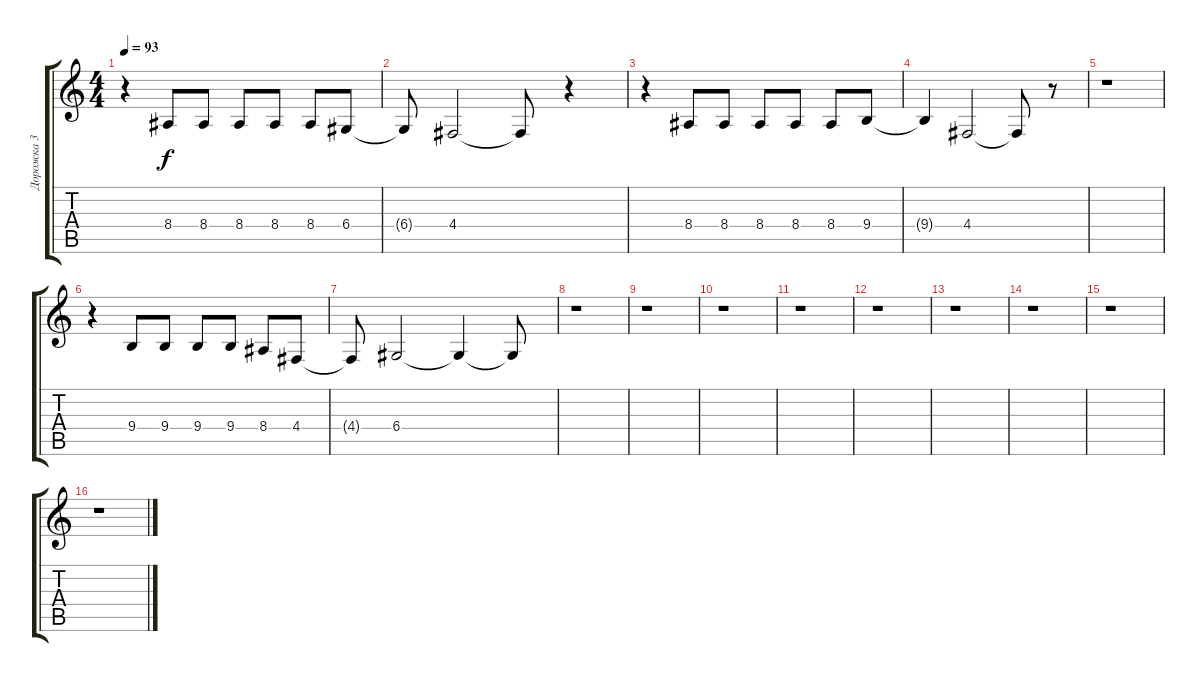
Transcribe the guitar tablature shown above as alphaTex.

\track ("Дорожка 3" "Дорожка 3") {instrument acousticgrandpiano}
\staff {score tabs}
\tuning (E4 B3 G3 D3 A2 E2) {hide}
\ts (4 4)
\tempo 93
\clef g2
\ks c
r.4{dy f} 8.4.8 8.4.8 8.4.8 8.4.8 8.4.8 6.4.8 |
6.4{t}.8 4.4.2 4.4{t}.8 r.4 |
r.4 8.4.8 8.4.8 8.4.8 8.4.8 8.4.8 9.4.8 |
9.4{t}.4 4.4.2 4.4{t}.8 r.8 |
r.1 |
r.4 9.4.8 9.4.8 9.4.8 9.4.8 8.4.8 4.4.8 |
4.4{t}.8 6.4.2 6.4{t}.4 6.4{t}.8 |
r.1 |
r.1 |
r.1 |
r.1 |
r.1 |
r.1 |
r.1 |
r.1 |
r.1
